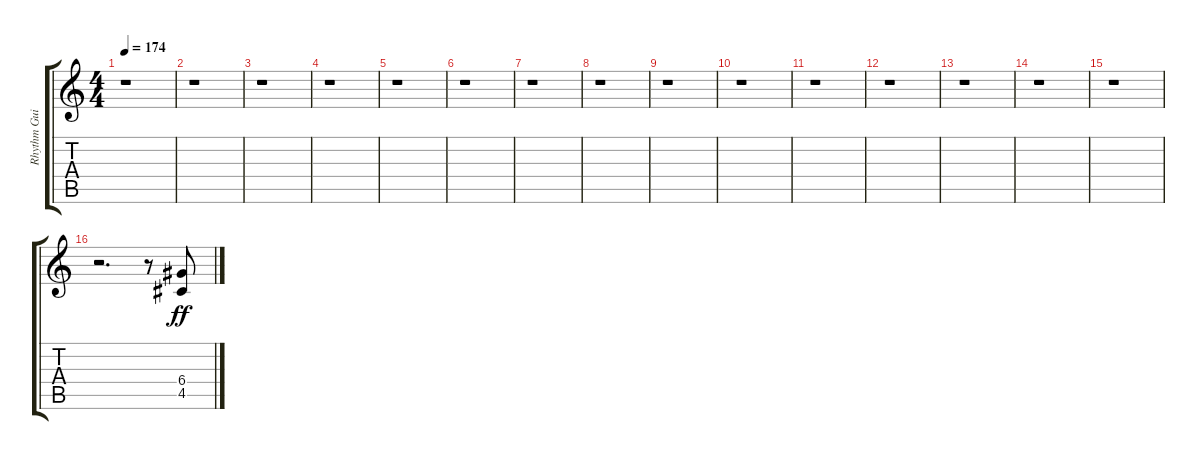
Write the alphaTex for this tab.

\track ("Rhythm Guitar " "Rhythm Gui") {instrument overdrivenguitar}
\staff {score tabs}
\tuning (E4 B3 G3 D3 A2 E2) {hide}
\ts (4 4)
\tempo 174
\clef g2
\ks c
r.1{dy f} |
r.1 |
r.1 |
r.1 |
r.1 |
r.1 |
r.1 |
r.1 |
r.1 |
r.1 |
r.1 |
r.1 |
r.1 |
r.1 |
r.1 |
r.2{d} r.8 (6.4 4.5).8{dy ff}
